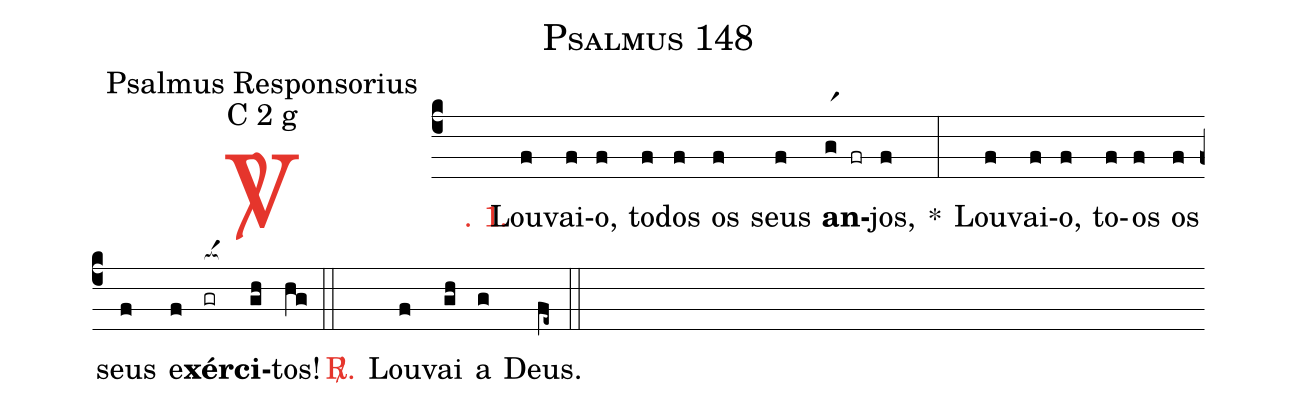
name: Psalmus 148;
office-part: Psalmus Responsorius;
mode: C 2 g;
%%
(c4)

<c><sp>V/</sp>. 1.</c>() Lou(f)vai-(f)o,(f) to(f)dos(f) os(f) seus(f) <b>an</b>(gr1 fr)jos,(f) *(:) Lou(f)vai-(f)o,(f) to(f)os(f) os(f) seus(f) e(f)<nlba><b>xér</b>(gr[ocba:1{])<b>ci</b></nlba>(gh[ocba:0}])tos!(hg)

(::)

<nlba><c><sp>R/</sp>.</c>() Lou</nlba>(f)vai(gh) a(g) Deus.(fe~)

(::)
